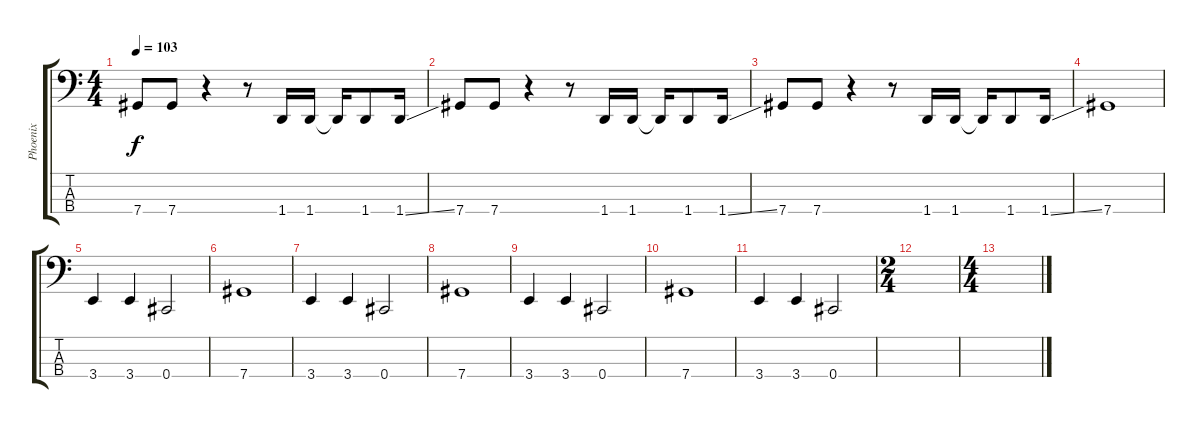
\track ("Phoenix" "Phoenix") {instrument electricbassfinger}
\staff {score tabs}
\tuning (Gb2 Db2 Ab1 Db1) {hide}
\ts (4 4)
\tempo 103
\clef f4
\ks c
7.4.8{dy f} 7.4.8 r.4 r.8 1.4.16 1.4.16 1.4{t}.16 1.4.8 1.4{ss}.16 |
7.4.8 7.4.8 r.4 r.8 1.4.16 1.4.16 1.4{t}.16 1.4.8 1.4{ss}.16 |
7.4.8 7.4.8 r.4 r.8 1.4.16 1.4.16 1.4{t}.16 1.4.8 1.4{ss}.16 |
7.4.1 |
3.4.4 3.4.4 0.4.2 |
7.4.1 |
3.4.4 3.4.4 0.4.2 |
7.4.1 |
3.4.4 3.4.4 0.4.2 |
7.4.1 |
3.4.4 3.4.4 0.4.2 |
\ts (2 4)
|
\ts (4 4)
